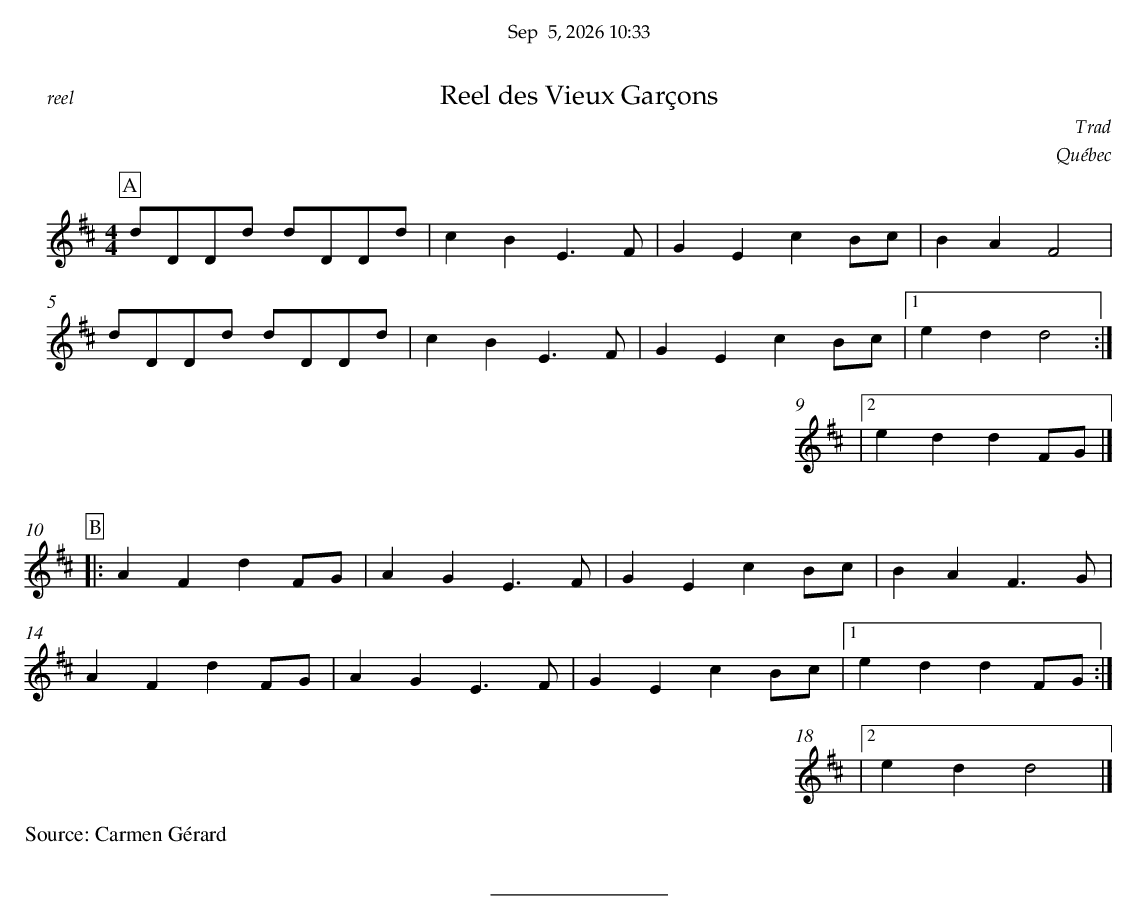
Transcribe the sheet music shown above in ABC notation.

X:1
T:Reel des Vieux Garçons
C:Trad
O:Québec
M:4/4
L:1/8
K:Dmaj
P:A
dDDd dDDd | c2B2 E3F | G2E2 c2Bc | B2A2 F4 |
dDDd dDDd | c2B2 E3F | G2E2 c2Bc |1 e2d2 d4 :|
|2 e2d2 d2FG |]
%%vskip 0.5cm
P:B
|: A2F2 d2FG | A2G2 E3F | G2E2 c2Bc | B2A2 F3G |
A2F2 d2FG | A2G2 E3F | G2E2 c2Bc |1 e2d2 d2FG :|
|2 e2d2 d4 |]
